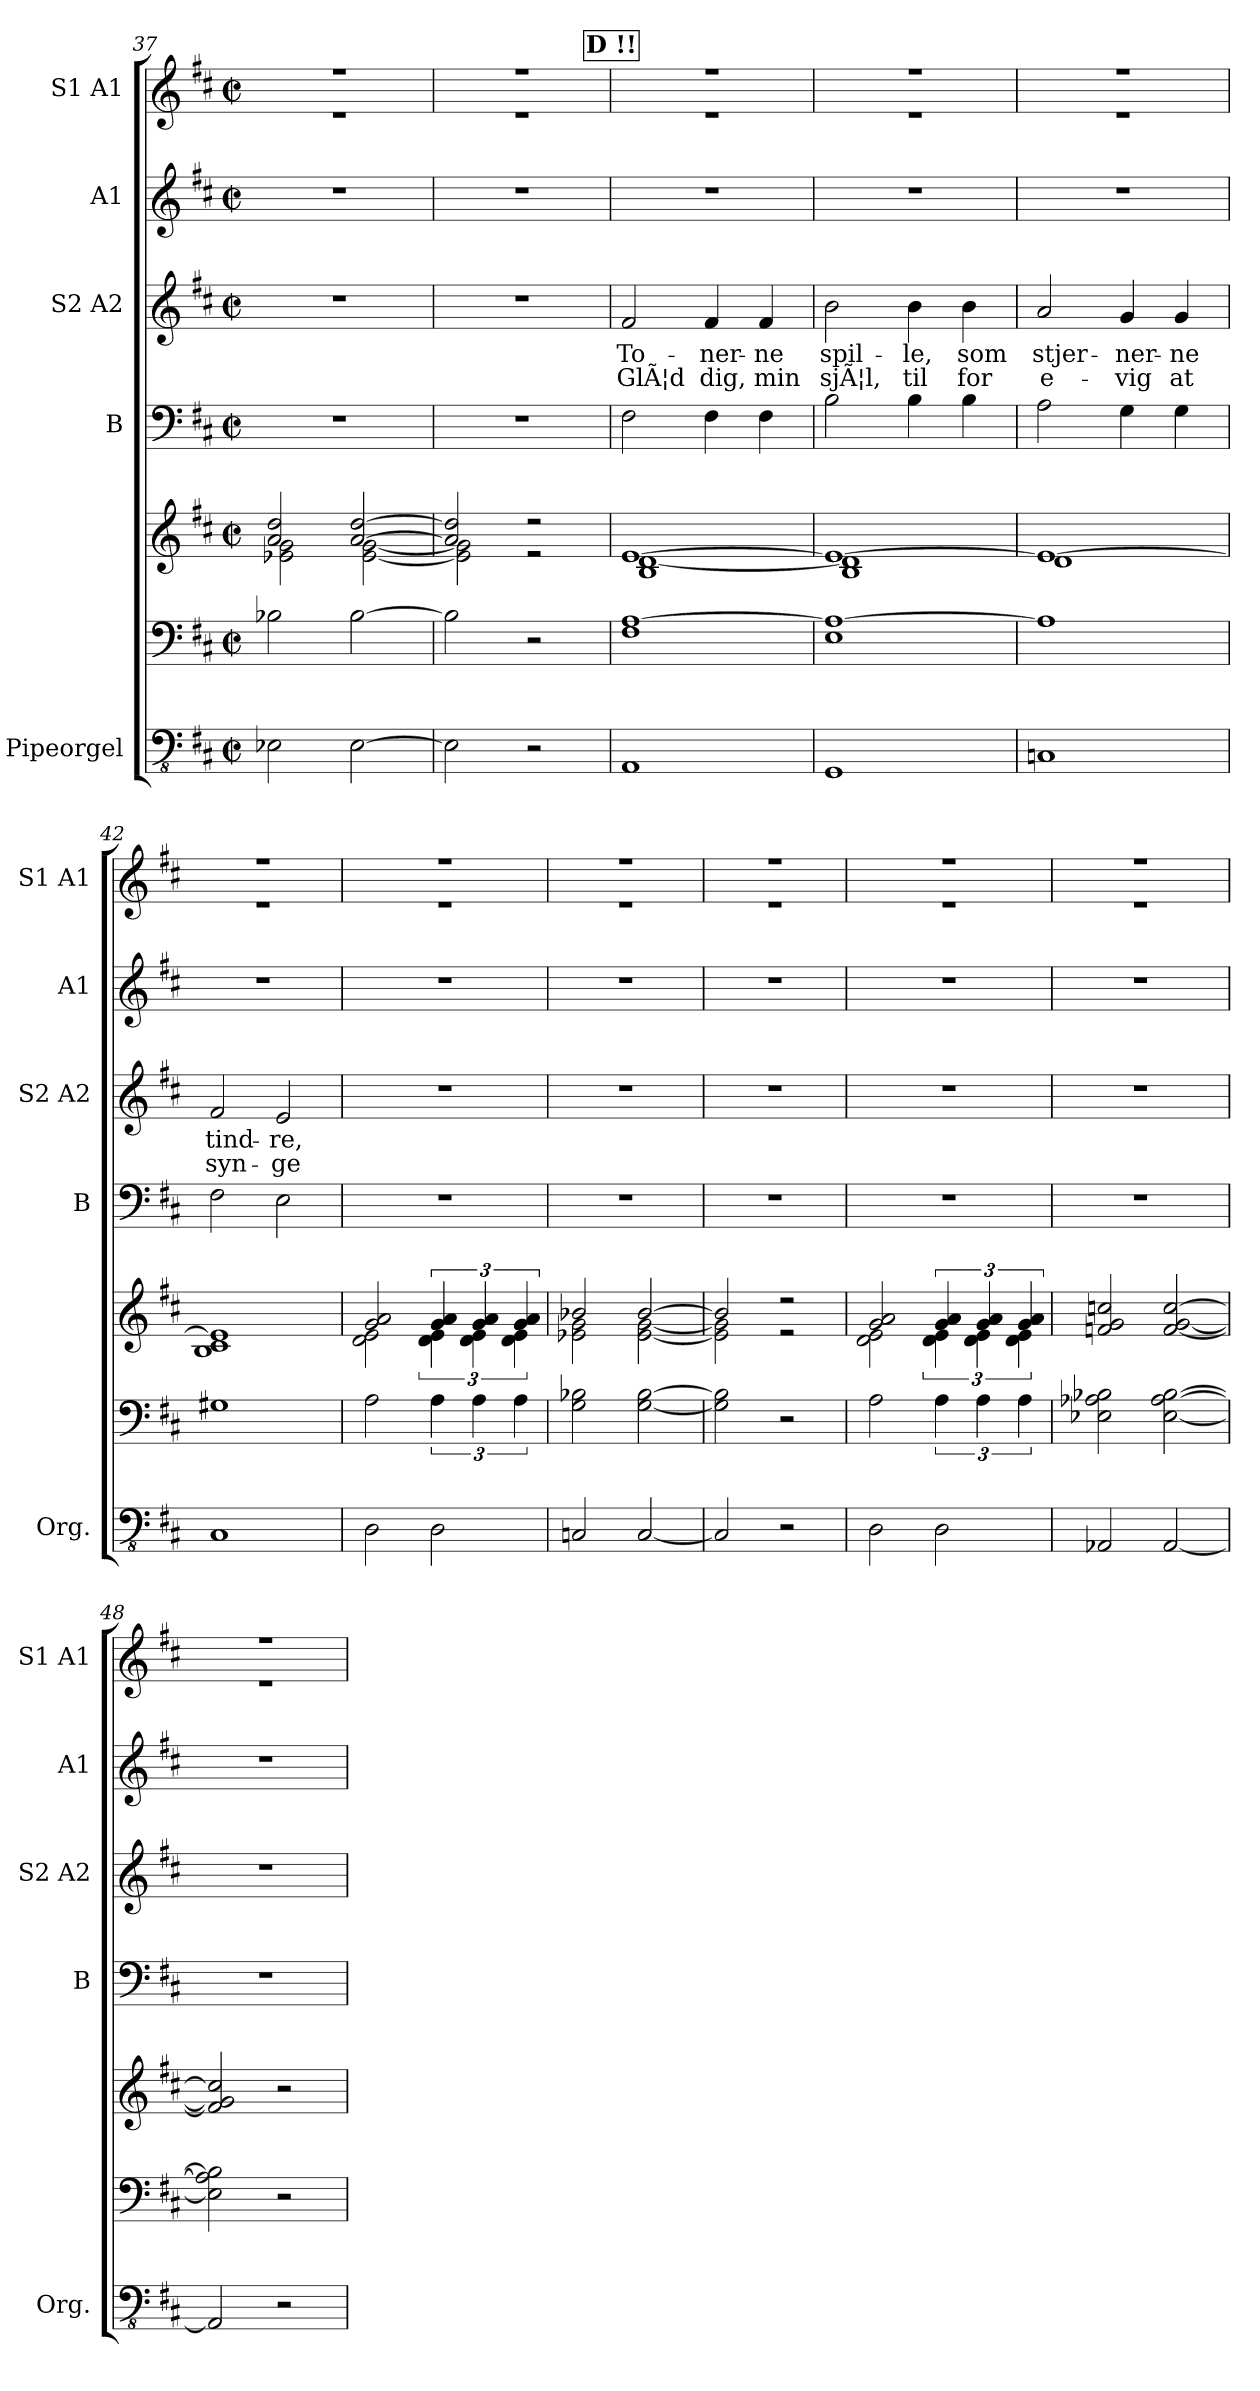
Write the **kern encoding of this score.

**kern	**kern	**kern	**kern	**kern	**text	**text	**kern	**kern
*part5	*part5	*part5	*part4	*part3	*part3	*part3	*part2	*part1
*staff7	*staff6	*staff5	*staff4	*staff3	*staff3	*staff3	*staff2	*staff1
*I"Pipeorgel	*	*	*I"B	*I"S2 A2	*	*	*I"A1	*I"S1 A1
*I'Org.	*	*	*I'B	*I'S2 A2	*	*	*I'A1	*I'S1 A1
*clefFv4	*clefF4	*clefG2	*clefF4	*clefG2	*	*	*clefG2	*clefG2
*k[f#c#]	*k[f#c#]	*k[f#c#]	*k[f#c#]	*k[f#c#]	*	*	*k[f#c#]	*k[f#c#]
*M2/2	*M2/2	*M2/2	*M2/2	*M2/2	*	*	*M2/2	*M2/2
*met(c|)	*met(c|)	*met(c|)	*met(c|)	*met(c|)	*	*	*met(c|)	*met(c|)
=37	=37	=37	=37	=37	=37	=37	=37	=37
*	*	*^	*	*	*	*	*	*^
2EE-X\	2B-X\	2a/ 2dd/	2e-X\ 2g\	1r	1r	.	.	1r	1r	1r
[2EE-\	[2B-\	[2a/ [2dd/	[2e-\ [2g\	.	.	.	.	.	.	.
=38	=38	=38	=38	=38	=38	=38	=38	=38	=38	=38
2EE-\]	2B-\]	2a/] 2dd/]	2e-\] 2g\]	1r	1r	.	.	1r	1r	1r
2r	2r	2r	2r	.	.	.	.	.	.	.
!!LO:LB:g=z	!!
!!LO:REH:place=s1:a:B:fs=14:t=D	!!
=39	=39	=39	=39	=39	=39	=39	=39	=39	=39	=39
!	!	!	!	!	!	!LO:LY:b	!LO:LY:b	!	!	!
1AAA	1F# [1A	[1e	1B [1d	2F#\	2f#/	To-	GlÃ¦d	1r	1r	1r
!	!	!	!	!	!	!LO:LY:b	!LO:LY:b	!	!	!
.	.	.	.	4F#\	4f#/	-ner-	dig,	.	.	.
!	!	!	!	!	!	!LO:LY:b	!LO:LY:b	!	!	!
.	.	.	.	4F#\	4f#/	-ne	min	.	.	.
=40	=40	=40	=40	=40	=40	=40	=40	=40	=40	=40
!	!	!	!	!	!	!LO:LY:b	!LO:LY:b	!	!	!
1GGG	1E 1A_	1e_	1B 1d]	2B\	2b\	spil-	sjÃ¦l,	1r	1r	1r
!	!	!	!	!	!	!LO:LY:b	!LO:LY:b	!	!	!
.	.	.	.	4B\	4b\	-le,	til	.	.	.
!	!	!	!	!	!	!LO:LY:b	!LO:LY:b	!	!	!
.	.	.	.	4B\	4b\	som	for	.	.	.
=41	=41	=41	=41	=41	=41	=41	=41	=41	=41	=41
!	!	!	!	!	!	!LO:LY:b	!LO:LY:b	!	!	!
1CCn	1A]	1e_	1d	2A\	2a/	stjer-	e-	1r	1r	1r
!	!	!	!	!	!	!LO:LY:b	!LO:LY:b	!	!	!
.	.	.	.	4G\	4g/	-ner-	-vig	.	.	.
!	!	!	!	!	!	!LO:LY:b	!LO:LY:b	!	!	!
.	.	.	.	4G\	4g/	-ne	at	.	.	.
=42	=42	=42	=42	=42	=42	=42	=42	=42	=42	=42
!	!	!	!	!	!	!LO:LY:b	!LO:LY:b	!	!	!
1CC#	1G#X	1e]	1B 1c#	2F#\	2f#/	tind-	syn-	1r	1r	1r
!	!	!	!	!	!	!LO:LY:b	!LO:LY:b	!	!	!
.	.	.	.	2E\	2e/	-re,	-ge	.	.	.
=43	=43	=43	=43	=43	=43	=43	=43	=43	=43	=43
2DD\	2A\	2g/ 2a/	2d\ 2e\	1r	1r	.	.	1r	1r	1r
2DD\	6A\	6g/ 6a/	6d\ 6e\	.	.	.	.	.	.	.
.	6A\	6g/ 6a/	6d\ 6e\	.	.	.	.	.	.	.
.	6A\	6g/ 6a/	6d\ 6e\	.	.	.	.	.	.	.
=44	=44	=44	=44	=44	=44	=44	=44	=44	=44	=44
2CCn/	2G\ 2B-X\	2b-X/	2e-X\ 2g\	1r	1r	.	.	1r	1r	1r
[2CC/	[2G\ [2B-\	[2b-/	[2e-\ [2g\	.	.	.	.	.	.	.
!!LO:PB:g=z	!!
=45	=45	=45	=45	=45	=45	=45	=45	=45	=45	=45
2CC/]	2G\] 2B-\]	2b-/]	2e-\] 2g\]	1r	1r	.	.	1r	1r	1r
2r	2r	2r	2r	.	.	.	.	.	.	.
=46	=46	=46	=46	=46	=46	=46	=46	=46	=46	=46
2DD\	2A\	2g/ 2a/	2d\ 2e\	1r	1r	.	.	1r	1r	1r
2DD\	6A\	6g/ 6a/	6d\ 6e\	.	.	.	.	.	.	.
.	6A\	6g/ 6a/	6d\ 6e\	.	.	.	.	.	.	.
.	6A\	6g/ 6a/	6d\ 6e\	.	.	.	.	.	.	.
*	*	*v	*v	*	*	*	*	*	*	*
=47	=47	=47	=47	=47	=47	=47	=47	=47	=47
2AAA-X/	2E-X\ 2A-X\ 2B-X\	2fn/ 2g/ 2ccn/	1r	1r	.	.	1r	1r	1r
[2AAA-/	[2E-\ [2A-\ [2B-\	[2f/ [2g/ [2cc/	.	.	.	.	.	.	.
=48	=48	=48	=48	=48	=48	=48	=48	=48	=48
2AAA-/]	2E-\] 2A-\] 2B-\]	2f/] 2g/] 2cc/]	1r	1r	.	.	1r	1r	1r
2r	2r	2r	.	.	.	.	.	.	.
*	*	*	*	*	*	*	*	*v	*v
=	=	=	=	=	=	=	=	=
*-	*-	*-	*-	*-	*-	*-	*-	*-
